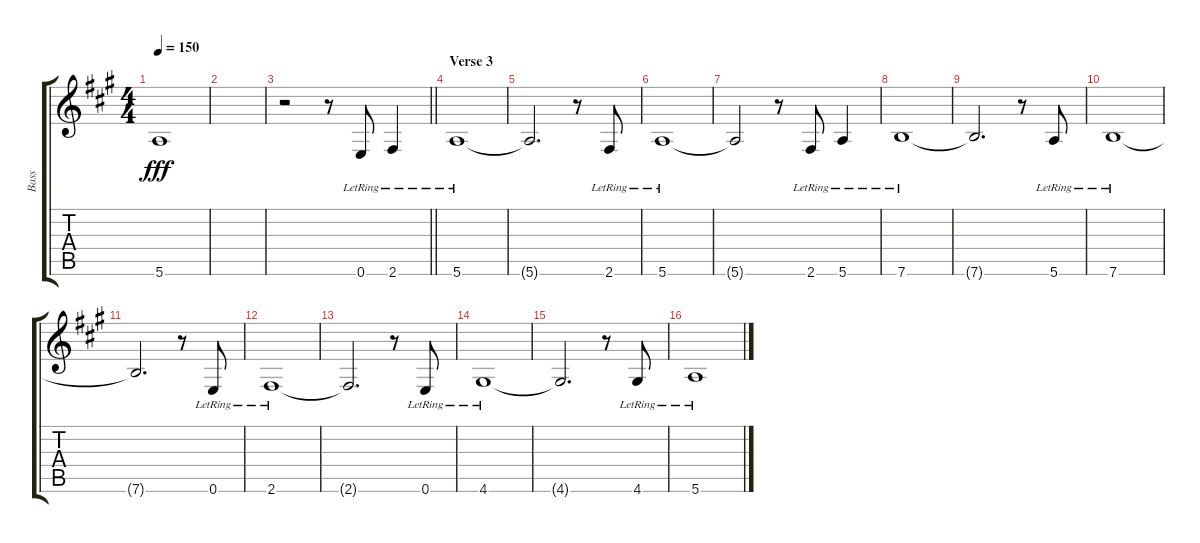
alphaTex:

\track ("Bass " "Bass ") {instrument fretlessbass}
\staff {score tabs}
\tuning (E4 B3 G3 D3 A2 E2) {hide}
\ts (4 4)
\tempo 150
\clef g2
\ks a
5.6{t}.1{dy fff} |
|
\barLineRight lightlight
r.2 r.8 0.6{lr}.8 2.6{lr}.4 |
\section ("" "Verse 3")
5.6{lr}.1 |
5.6{t}.2{d} r.8 2.6{lr}.8 |
5.6{lr}.1 |
5.6{t}.2 r.8 2.6{lr}.8 5.6{lr}.4 |
7.6{lr}.1 |
7.6{t}.2{d} r.8 5.6{lr}.8 |
7.6{lr}.1 |
7.6{t}.2{d} r.8 0.6{lr}.8 |
2.6{lr}.1 |
2.6{t}.2{d} r.8 0.6{lr}.8 |
4.6{lr}.1 |
4.6{t}.2{d} r.8 4.6{lr}.8 |
5.6{lr}.1
